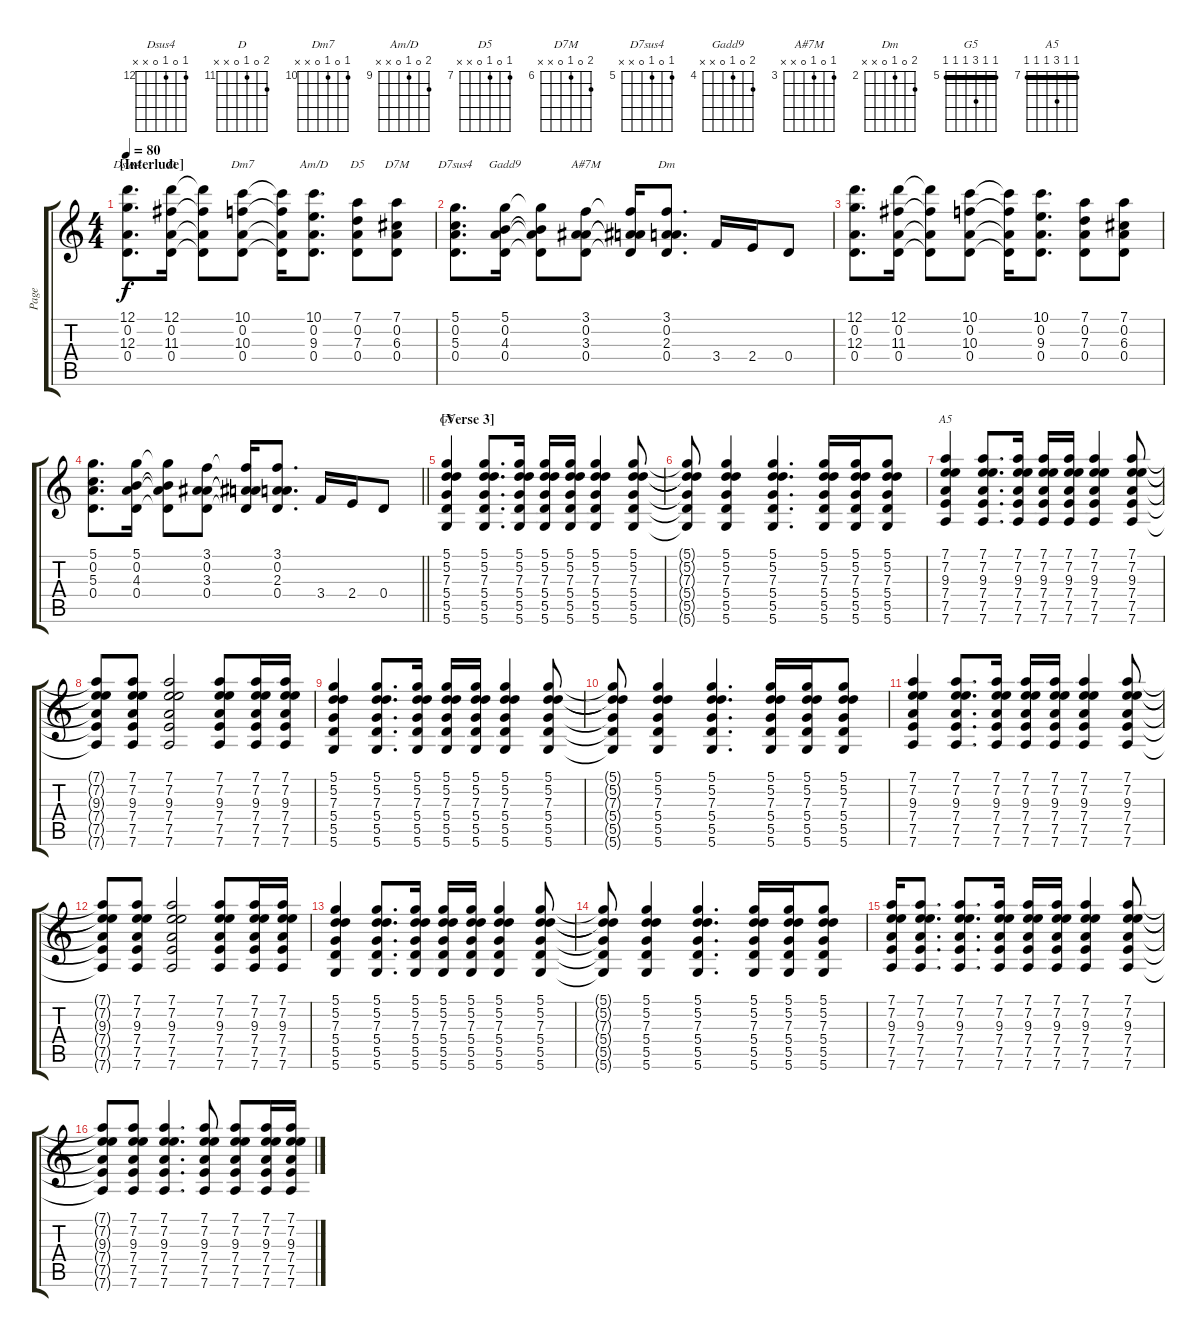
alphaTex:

\track ("Page " "Page ") {instrument overdrivenguitar}
\staff {score tabs}
\tuning (D4 A3 G3 D3 A2 D2) {hide}
\chord ("Dsus4" 12 0 12 0 x x) {firstfret 12}
\chord ("D" 12 0 11 0 x x) {firstfret 11}
\chord ("Dm7" 10 0 10 0 x x) {firstfret 10}
\chord ("Am/D" 10 0 9 0 x x) {firstfret 9}
\chord ("D5" 7 0 7 0 x x) {firstfret 7}
\chord ("D7M" 7 0 6 0 x x) {firstfret 6}
\chord ("D7sus4" 5 0 5 0 x x) {firstfret 5}
\chord ("Gadd9" 5 0 4 0 x x) {firstfret 4}
\chord ("A#7M" 3 0 3 0 x x) {firstfret 3}
\chord ("Dm" 3 0 2 0 x x) {firstfret 2}
\chord ("G5" 5 5 7 5 5 5) {firstfret 5 barre 5}
\chord ("A5" 7 7 9 7 7 7) {firstfret 7 barre 7}
\ts (4 4)
\section ("" "[Interlude]")
\tempo 80
\clef g2
\ks c
(12.1 0.2 12.3 0.4).8{d ch "Dsus4" dy f} (12.1 0.2 11.3 0.4).16{ch "D"} (12.1{t} 0.2{t} 11.3{t} 0.4{t}).8 (10.1 0.2 10.3 0.4).8{ch "Dm7"} (10.1{t} 0.2{t} 10.3{t} 0.4{t}).16 (10.1 0.2 9.3 0.4).8{d ch "Am/D"} (7.1 0.2 7.3 0.4).8{ch "D5"} (7.1 0.2 6.3 0.4).8{ch "D7M"} |
(5.1 0.2 5.3 0.4).8{d ch "D7sus4"} (5.1 0.2 4.3 0.4).16{ch "Gadd9"} (5.1{t} 0.2{t} 4.3{t} 0.4{t}).8 (3.1 0.2 3.3 0.4).8{ch "A#7M"} (3.1{t} 0.2{t} 3.3{t} 0.4{t}).16 (3.1 0.2 2.3 0.4).8{d ch "Dm"} 3.4.16 2.4.16 0.4.8 |
(12.1 0.2 12.3 0.4).8{d} (12.1 0.2 11.3 0.4).16 (12.1{t} 0.2{t} 11.3{t} 0.4{t}).8 (10.1 0.2 10.3 0.4).8 (10.1{t} 0.2{t} 10.3{t} 0.4{t}).16 (10.1 0.2 9.3 0.4).8{d} (7.1 0.2 7.3 0.4).8 (7.1 0.2 6.3 0.4).8 |
\barLineRight lightlight
(5.1 0.2 5.3 0.4).8{d} (5.1 0.2 4.3 0.4).16 (5.1{t} 0.2{t} 4.3{t} 0.4{t}).8 (3.1 0.2 3.3 0.4).8 (3.1{t} 0.2{t} 3.3{t} 0.4{t}).16 (3.1 0.2 2.3 0.4).8{d} 3.4.16 2.4.16 0.4.8 |
\section ("" "[Verse 3]")
(5.1 5.2 7.3 5.4 5.5 5.6).4{ch "G5"} (5.1 5.2 7.3 5.4 5.5 5.6).8{d} (5.1 5.2 7.3 5.4 5.5 5.6).16 (5.1 5.2 7.3 5.4 5.5 5.6).16 (5.1 5.2 7.3 5.4 5.5 5.6).16 (5.1 5.2 7.3 5.4 5.5 5.6).4 (5.1 5.2 7.3 5.4 5.5 5.6).8 |
(5.1{t} 5.2{t} 7.3{t} 5.4{t} 5.5{t} 5.6{t}).8 (5.1 5.2 7.3 5.4 5.5 5.6).4 (5.1 5.2 7.3 5.4 5.5 5.6).4{d} (5.1 5.2 7.3 5.4 5.5 5.6).16 (5.1 5.2 7.3 5.4 5.5 5.6).16 (5.1 5.2 7.3 5.4 5.5 5.6).8 |
(7.1 7.2 9.3 7.4 7.5 7.6).4{ch "A5"} (7.1 7.2 9.3 7.4 7.5 7.6).8{d} (7.1 7.2 9.3 7.4 7.5 7.6).16 (7.1 7.2 9.3 7.4 7.5 7.6).16 (7.1 7.2 9.3 7.4 7.5 7.6).16 (7.1 7.2 9.3 7.4 7.5 7.6).4 (7.1 7.2 9.3 7.4 7.5 7.6).8 |
(7.1{t} 7.2{t} 9.3{t} 7.4{t} 7.5{t} 7.6{t}).8 (7.1 7.2 9.3 7.4 7.5 7.6).8 (7.1 7.2 9.3 7.4 7.5 7.6).2 (7.1 7.2 9.3 7.4 7.5 7.6).8 (7.1 7.2 9.3 7.4 7.5 7.6).16 (7.1 7.2 9.3 7.4 7.5 7.6).16 |
(5.1 5.2 7.3 5.4 5.5 5.6).4 (5.1 5.2 7.3 5.4 5.5 5.6).8{d} (5.1 5.2 7.3 5.4 5.5 5.6).16 (5.1 5.2 7.3 5.4 5.5 5.6).16 (5.1 5.2 7.3 5.4 5.5 5.6).16 (5.1 5.2 7.3 5.4 5.5 5.6).4 (5.1 5.2 7.3 5.4 5.5 5.6).8 |
(5.1{t} 5.2{t} 7.3{t} 5.4{t} 5.5{t} 5.6{t}).8 (5.1 5.2 7.3 5.4 5.5 5.6).4 (5.1 5.2 7.3 5.4 5.5 5.6).4{d} (5.1 5.2 7.3 5.4 5.5 5.6).16 (5.1 5.2 7.3 5.4 5.5 5.6).16 (5.1 5.2 7.3 5.4 5.5 5.6).8 |
(7.1 7.2 9.3 7.4 7.5 7.6).4 (7.1 7.2 9.3 7.4 7.5 7.6).8{d} (7.1 7.2 9.3 7.4 7.5 7.6).16 (7.1 7.2 9.3 7.4 7.5 7.6).16 (7.1 7.2 9.3 7.4 7.5 7.6).16 (7.1 7.2 9.3 7.4 7.5 7.6).4 (7.1 7.2 9.3 7.4 7.5 7.6).8 |
(7.1{t} 7.2{t} 9.3{t} 7.4{t} 7.5{t} 7.6{t}).8 (7.1 7.2 9.3 7.4 7.5 7.6).8 (7.1 7.2 9.3 7.4 7.5 7.6).2 (7.1 7.2 9.3 7.4 7.5 7.6).8 (7.1 7.2 9.3 7.4 7.5 7.6).16 (7.1 7.2 9.3 7.4 7.5 7.6).16 |
(5.1 5.2 7.3 5.4 5.5 5.6).4 (5.1 5.2 7.3 5.4 5.5 5.6).8{d} (5.1 5.2 7.3 5.4 5.5 5.6).16 (5.1 5.2 7.3 5.4 5.5 5.6).16 (5.1 5.2 7.3 5.4 5.5 5.6).16 (5.1 5.2 7.3 5.4 5.5 5.6).4 (5.1 5.2 7.3 5.4 5.5 5.6).8 |
(5.1{t} 5.2{t} 7.3{t} 5.4{t} 5.5{t} 5.6{t}).8 (5.1 5.2 7.3 5.4 5.5 5.6).4 (5.1 5.2 7.3 5.4 5.5 5.6).4{d} (5.1 5.2 7.3 5.4 5.5 5.6).16 (5.1 5.2 7.3 5.4 5.5 5.6).16 (5.1 5.2 7.3 5.4 5.5 5.6).8 |
(7.1 7.2 9.3 7.4 7.5 7.6).16 (7.1 7.2 9.3 7.4 7.5 7.6).8{d} (7.1 7.2 9.3 7.4 7.5 7.6).8{d} (7.1 7.2 9.3 7.4 7.5 7.6).16 (7.1 7.2 9.3 7.4 7.5 7.6).16 (7.1 7.2 9.3 7.4 7.5 7.6).16 (7.1 7.2 9.3 7.4 7.5 7.6).4 (7.1 7.2 9.3 7.4 7.5 7.6).8 |
(7.1{t} 7.2{t} 9.3{t} 7.4{t} 7.5{t} 7.6{t}).8 (7.1 7.2 9.3 7.4 7.5 7.6).8 (7.1 7.2 9.3 7.4 7.5 7.6).4{d} (7.1 7.2 9.3 7.4 7.5 7.6).8 (7.1 7.2 9.3 7.4 7.5 7.6).8 (7.1 7.2 9.3 7.4 7.5 7.6).16 (7.1 7.2 9.3 7.4 7.5 7.6).16
